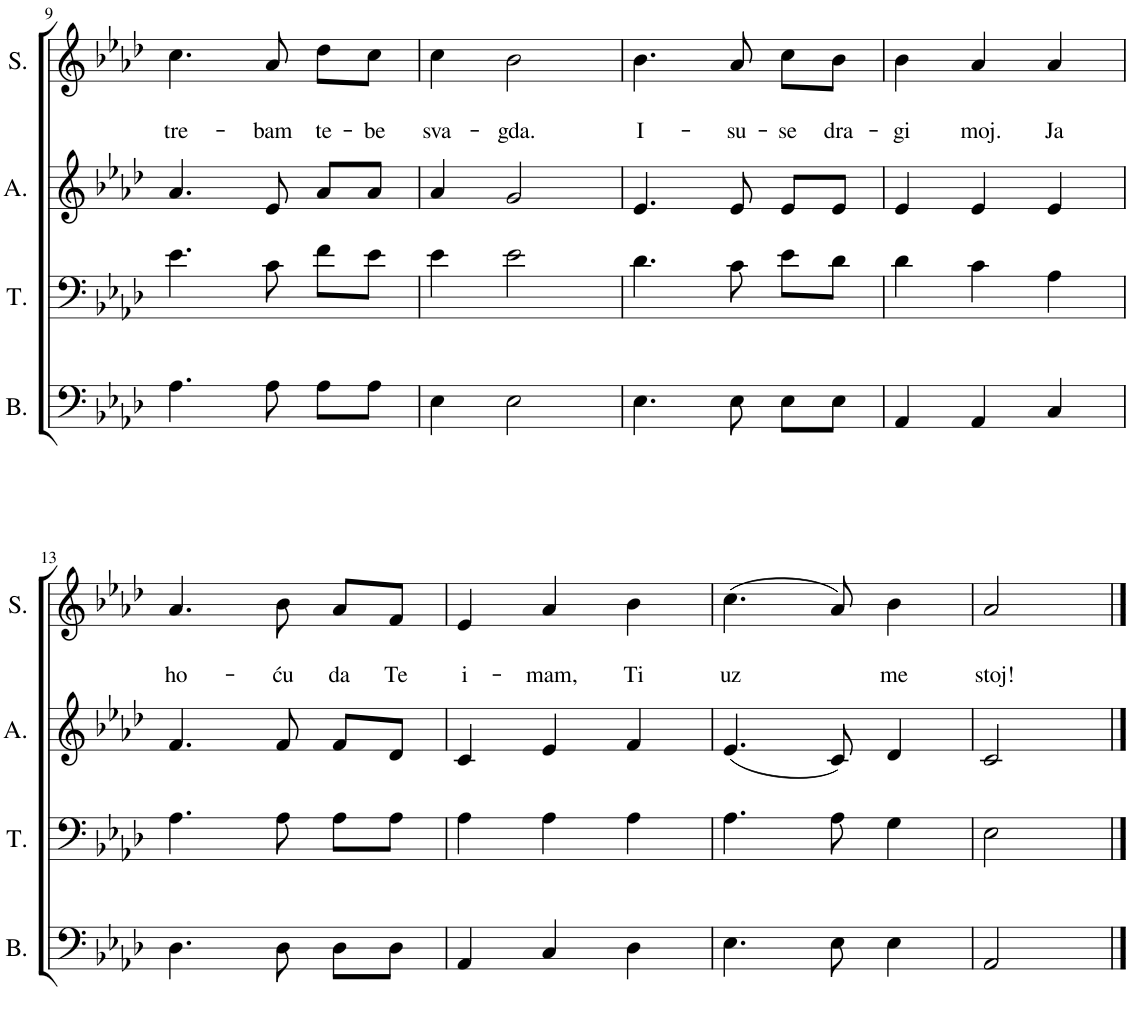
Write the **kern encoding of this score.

**kern	**kern	**kern	**kern	**text	**text
*part4	*part3	*part2	*part1	*part1	*part1
*staff4	*staff3	*staff2	*staff1	*staff1	*staff1
*I"Bass	*I"Tenor	*I"Alto	*I"Soprano	*	*
*I'B.	*I'T.	*I'A.	*I'S.	*	*
!!LO:PB:g=z
*clefF4	*clefF4	*clefG2	*clefG2	*	*
*k[b-e-a-d-]	*k[b-e-a-d-]	*k[b-e-a-d-]	*k[b-e-a-d-]	*	*
*M3/4	*M3/4	*M3/4	*M3/4	*	*
=9	=9	=9	=9	=9	=9
!	!	!	!	!	!LO:LY:b
4.A-\	4.e-\	4.a-/	4.cc\	.	tre-
!	!	!	!	!	!LO:LY:b
8A-\	8c\	8e-/	8a-/	.	-bam
!	!	!	!	!	!LO:LY:b
8A-\L	8f\L	8a-/L	8dd-\L	.	te-
!	!	!	!	!	!LO:LY:b
8A-\J	8e-\J	8a-/J	8cc\J	.	-be
=10	=10	=10	=10	=10	=10
!	!	!	!	!	!LO:LY:b
4E-\	4e-\	4a-/	4cc\	.	sva-
!	!	!	!	!	!LO:LY:b
2E-\	2e-\	2g/	2b-\	.	-gda.
=11	=11	=11	=11	=11	=11
!	!	!	!	!	!LO:LY:b
4.E-\	4.d-\	4.e-/	4.b-\	.	I-
!	!	!	!	!	!LO:LY:b
8E-\	8c\	8e-/	8a-/	.	-su-
!	!	!	!	!	!LO:LY:b
8E-\L	8e-\L	8e-/L	8cc\L	.	-se
!	!	!	!	!	!LO:LY:b
8E-\J	8d-\J	8e-/J	8b-\J	.	dra-
=12	=12	=12	=12	=12	=12
!	!	!	!	!	!LO:LY:b
4AA-/	4d-\	4e-/	4b-\	.	-gi
!	!	!	!	!	!LO:LY:b
4AA-/	4c\	4e-/	4a-/	.	moj.
!	!	!	!	!	!LO:LY:b
4C/	4A-\	4e-/	4a-/	.	Ja
!!LO:LB:g=z
=13	=13	=13	=13	=13	=13
!	!	!	!	!	!LO:LY:b
4.D-\	4.A-\	4.f/	4.a-/	.	ho-
!	!	!	!	!	!LO:LY:b
8D-\	8A-\	8f/	8b-\	.	-ću
!	!	!	!	!	!LO:LY:b
8D-\L	8A-\L	8f/L	8a-/L	.	da
!	!	!	!	!	!LO:LY:b
8D-\J	8A-\J	8d-/J	8f/J	.	Te
=14	=14	=14	=14	=14	=14
!	!	!	!	!	!LO:LY:b
4AA-/	4A-\	4c/	4e-/	.	i-
!	!	!	!	!	!LO:LY:b
4C/	4A-\	4e-/	4a-/	.	-mam,
!	!	!	!	!	!LO:LY:b
4D-\	4A-\	4f/	4b-\	.	Ti
=15	=15	=15	=15	=15	=15
!	!	!	!	!	!LO:LY:b
4.E-\	4.A-\	(4.e-/	(4.cc\	.	uz
8E-\	8A-\	8c/)	8a-/)	.	.
!	!	!	!	!	!LO:LY:b
4E-\	4G\	4d-/	4b-\	.	me
=16	=16	=16	=16	=16	=16
!	!	!	!	!	!LO:LY:b
2AA-/	2E-\	2c/	2a-/	.	stoj!
==	==	==	==	==	==
*-	*-	*-	*-	*-	*-
